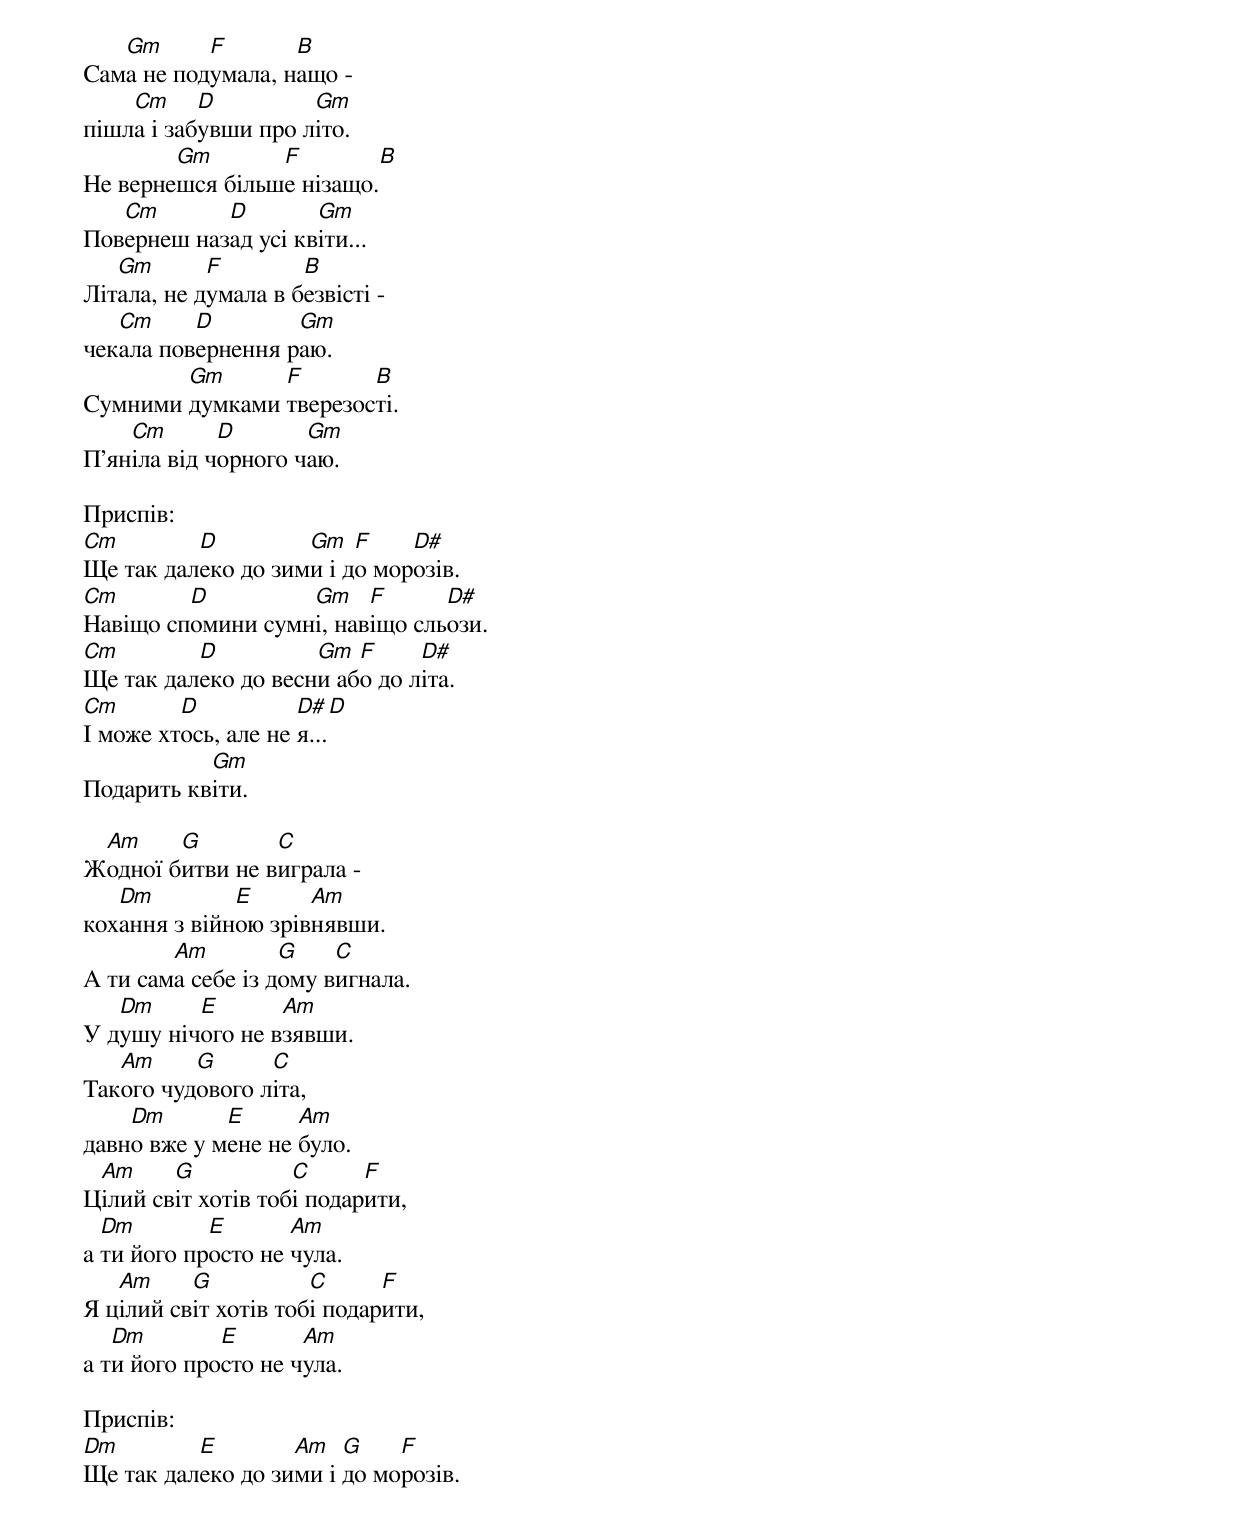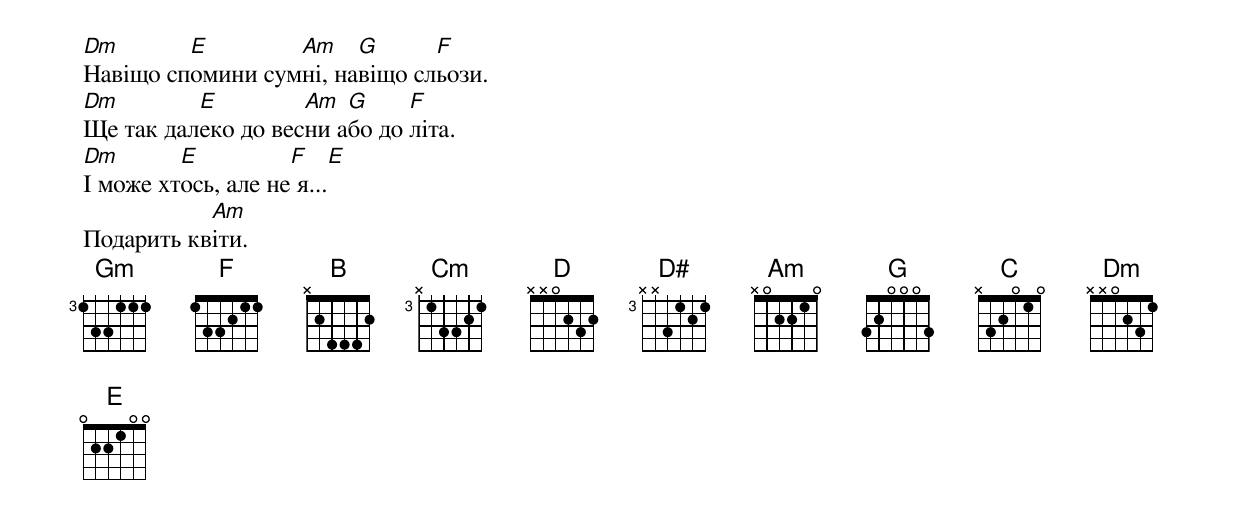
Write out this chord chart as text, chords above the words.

   Gm      F       B
Сама не подумала, нащо -
    Cm     D         Gm
пішла і забувши про літо.
	Gm       F        B
Не вернешся більше нізащо.
   Cm       D        Gm
Повернеш назад усі квіти...
   Gm       F        B
Літала, не думала в безвісті -
   Cm     D        Gm
чекала повернення раю.
	Gm      F       B
Сумними думками тверезості.
    Cm       D       Gm
П'яніла від чорного чаю.

Приспів:
Cm        D         Gm   F    D#
Ще так далеко до зими і до морозів.
Cm       D         Gm    F      D#
Навіщо спомини сумні, навіщо сльози.
Cm        D          Gm  F     D#
Ще так далеко до весни або до літа.
Cm       D           D#     D
І може хтось, але не я...
           Gm
Подарить квіти.

 Am     G        C
Жодної битви не виграла -
   Dm         E      Am
кохання з війною зрівнявши.
        Am         G    C
А ти сама себе із дому вигнала.
   Dm     E       Am
У душу нічого не взявши.
   Am     G      C
Такого чудового літа,
    Dm       E      Am
давно вже у мене не було.
 Am     G           C      F
Цілий світ хотів тобі подарити,
  Dm        E       Am
а ти його просто не чула.
   Am     G           C      F
Я цілий світ хотів тобі подарити,
   Dm        E       Am
а ти його просто не чула.

Приспів:
Dm        E        Am   G    F
Ще так далеко до зими і до морозів.
Dm       E        Am    G      F
Навіщо спомини сумні, навіщо сльози.
Dm        E         Am  G     F
Ще так далеко до весни або до літа.
Dm       E          F     E
І може хтось, але не я...
           Am
Подарить квіти.
